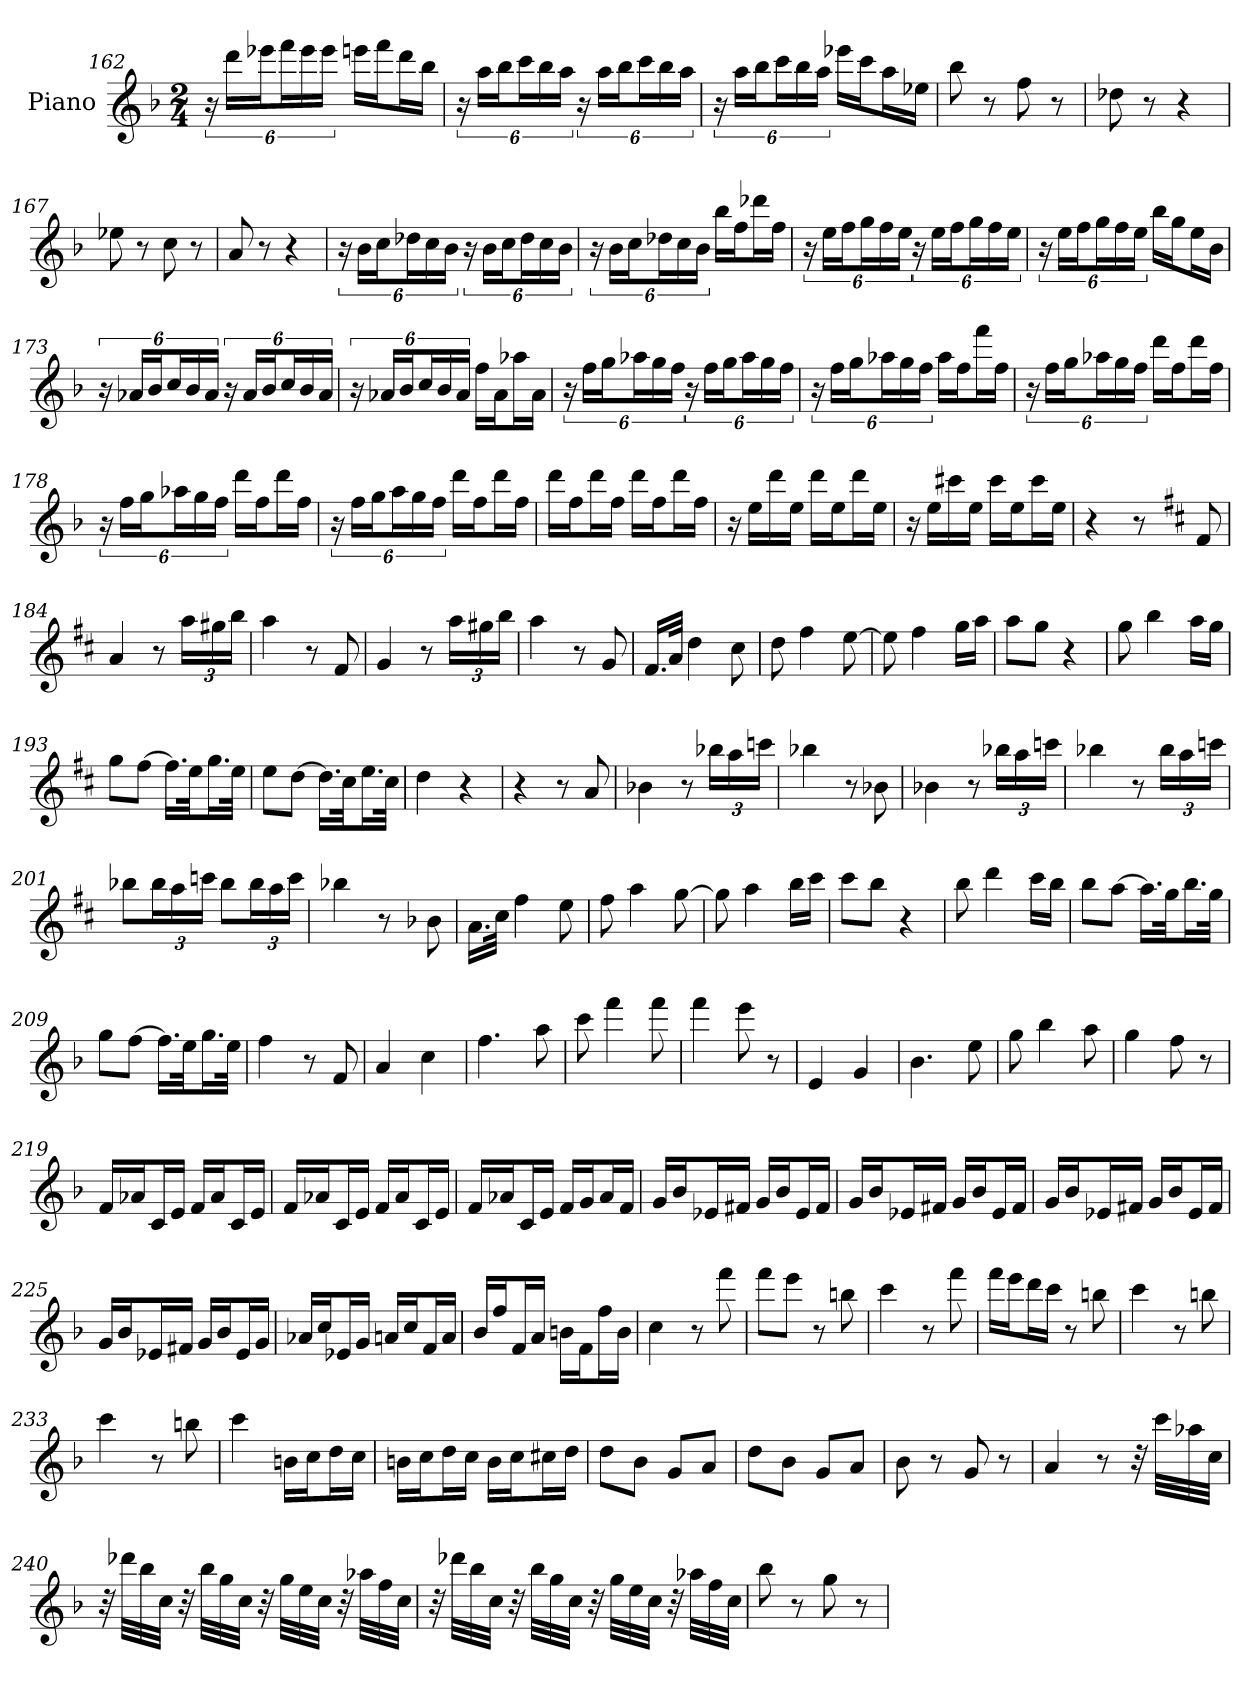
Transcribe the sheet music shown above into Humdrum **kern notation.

**kern
*part1
*staff1
*I"Piano
*I'Pno
*clefG2
*k[b-]
*F:
*M2/4
=162
24r
24ddd\LL
24eee-X\J
24fff\L
24eee-\
24eee-\JJ
16eeen\LL
16fff\J
16ddd\L
16bb-\JJ
=163
24r
24aa\LL
24bb-\J
24ccc\L
24bb-\
24aa\JJ
24r
24aa\LL
24bb-\J
24ccc\L
24bb-\
24aa\JJ
=164
24r
24aa\LL
24bb-\J
24ccc\L
24bb-\
24aa\JJ
16eee-X\LL
16ccc\J
16aa\L
16ee-X\JJ
=165
8bb-
8r
8ff
8r
=166
8dd-X
8r
4r
=167
8ee-X
8r
8cc
8r
=168
8a
8r
4r
=169
24r
24b-\LL
24cc\J
24dd-X\L
24cc\
24b-\JJ
24r
24b-\LL
24cc\J
24dd-\L
24cc\
24b-\JJ
=170
24r
24b-\LL
24cc\J
24dd-X\L
24cc\
24b-\JJ
16bb-\LL
16ff\J
16ddd-X\L
16ff\JJ
=171
24r
24ee\LL
24ff\J
24gg\L
24ff\
24ee\JJ
24r
24ee\LL
24ff\J
24gg\L
24ff\
24ee\JJ
=172
24r
24ee\LL
24ff\J
24gg\L
24ff\
24ee\JJ
16bb-\LL
16gg\J
16ee\L
16b-\JJ
=173
24r
24a-X/LL
24b-/J
24cc/L
24b-/
24a-/JJ
24r
24a-/LL
24b-/J
24cc/L
24b-/
24a-/JJ
=174
24r
24a-X/LL
24b-/J
24cc/L
24b-/
24a-/JJ
16ff\LL
16a-\J
16aa-X\L
16a-\JJ
=175
24r
24ff\LL
24gg\J
24aa-X\L
24gg\
24ff\JJ
24r
24ff\LL
24gg\J
24aa-\L
24gg\
24ff\JJ
=176
24r
24ff\LL
24gg\J
24aa-X\L
24gg\
24ff\JJ
16aa-\LL
16ff\J
16fff\L
16ff\JJ
=177
24r
24ff\LL
24gg\J
24aa-X\L
24gg\
24ff\JJ
16ddd\LL
16ff\J
16ddd\L
16ff\JJ
=178
24r
24ff\LL
24gg\J
24aa-X\L
24gg\
24ff\JJ
16ddd\LL
16ff\J
16ddd\L
16ff\JJ
=179
24r
24ff\LL
24gg\J
24aa\L
24gg\
24ff\JJ
16ddd\LL
16ff\J
16ddd\L
16ff\JJ
=180
16ddd\LL
16ff\J
16ddd\L
16ff\JJ
16ddd\LL
16ff\J
16ddd\L
16ff\JJ
=181
16r
16ee\LL
16ddd\
16ee\JJ
16ddd\LL
16ee\J
16ddd\L
16ee\JJ
=182
16r
16ee\LL
16ccc#X\
16ee\JJ
16ccc#\LL
16ee\J
16ccc#\L
16ee\JJ
=183
4r
8r
*k[f#c#]
8f#
=184
4a
8r
24aa\LL
24gg#X\
24bb\JJ
=185
4aa
8r
8f#
=186
4g
8r
24aa\LL
24gg#X\
24bb\JJ
=187
4aa
8r
8g
=188
16.f#/LL
32a/JJk
4dd
8cc#
=189
8dd
4ff#
[8ee
=190
8ee]
4ff#
16gg\LL
16aa\JJ
=191
8aa\L
8gg\J
4r
=192
8gg
4bb
16aa\LL
16gg\JJ
=193
8gg\L
[8ff#\J
16.ff#\LL]
32ee\Jk
16.gg\L
32ee\JJk
=194
8ee\L
[8dd\J
16.dd\LL]
32cc#\Jk
16.ee\L
32cc#\JJk
=195
4dd
4r
=196
4r
8r
8a
=197
4b-X
8r
24bb-X\LL
24aa\
24cccn\JJ
=198
4bb-X
8r
8b-X
=199
4b-X
8r
24bb-X\LL
24aa\
24cccn\JJ
=200
4bb-X
8r
24bb-\LL
24aa\
24cccn\JJ
=201
8bb-X\L
24bb-\L
24aa\
24cccn\JJ
8bb-\L
24bb-\L
24aa\
24ccc\JJ
=202
4bb-X
8r
*k[b-]
8b-
=203
16.a\LL
32cc\JJk
4ff
8ee
=204
8ff
4aa
[8gg
=205
8gg]
4aa
16bb-\LL
16ccc\JJ
=206
8ccc\L
8bb-\J
4r
=207
8bb-
4ddd
16ccc\LL
16bb-\JJ
=208
8bb-\L
[8aa\J
16.aa\LL]
32gg\Jk
16.bb-\L
32gg\JJk
=209
8gg\L
[8ff\J
16.ff\LL]
32ee\Jk
16.gg\L
32ee\JJk
=210
4ff
8r
8f
=211
4a
4cc
=212
4.ff
8aa
=213
8ccc
4fff
8fff
=214
4fff
8eee
8r
=215
4e
4g
=216
4.b-
8ee
=217
8gg
4bb-
8aa
=218
4gg
8ff
8r
=219
16f/LL
16a-X/J
16c/L
16e/JJ
16f/LL
16a-/J
16c/L
16e/JJ
=220
16f/LL
16a-X/J
16c/L
16e/JJ
16f/LL
16a-/J
16c/L
16e/JJ
=221
16f/LL
16a-X/J
16c/L
16e/JJ
16f/LL
16g/J
16a-/L
16f/JJ
=222
16g/LL
16b-/J
16e-X/L
16f#X/JJ
16g/LL
16b-/J
16e-/L
16f#/JJ
=223
16g/LL
16b-/J
16e-X/L
16f#X/JJ
16g/LL
16b-/J
16e-/L
16f#/JJ
=224
16g/LL
16b-/J
16e-X/L
16f#X/JJ
16g/LL
16b-/J
16e-/L
16f#/JJ
=225
16g/LL
16b-/J
16e-X/L
16f#X/JJ
16g/LL
16b-/J
16e-/L
16g/JJ
=226
16a-X/LL
16cc/J
16e-X/L
16g/JJ
16an/LL
16cc/J
16f/L
16a/JJ
=227
16b-/LL
16ff/J
16f/L
16a/JJ
16bn\LL
16f\J
16ff\L
16b\JJ
=228
4cc
8r
8fff
=229
8fff\L
8eee\J
8r
8bbn
=230
4ccc
8r
8fff
=231
16fff\LL
16eee\J
16ddd\L
16ccc\JJ
8r
8bbn
=232
4ccc
8r
8bbn
=233
4ccc
8r
8bbn
=234
4ccc
16bn\LL
16cc\J
16dd\L
16cc\JJ
=235
16bn\LL
16cc\J
16dd\L
16cc\JJ
16b\LL
16cc\J
16cc#X\L
16dd\JJ
=236
8dd\L
8b-\J
8g/L
8a/J
=237
8dd\L
8b-\J
8g/L
8a/J
=238
8b-
8r
8g
8r
=239
4a
8r
32r
32ccc\LLL
32aa-X\
32cc\JJJ
=240
32r
32ddd-X\LLL
32bb-\
32cc\JJJ
32r
32bb-\LLL
32gg\
32cc\JJJ
32r
32gg\LLL
32ee\
32cc\JJJ
32r
32aa-X\LLL
32ff\
32cc\JJJ
=241
32r
32ddd-X\LLL
32bb-\
32cc\JJJ
32r
32bb-\LLL
32gg\
32cc\JJJ
32r
32gg\LLL
32ee\
32cc\JJJ
32r
32aa-X\LLL
32ff\
32cc\JJJ
=242
8bb-
8r
8gg
8r
=
*-
